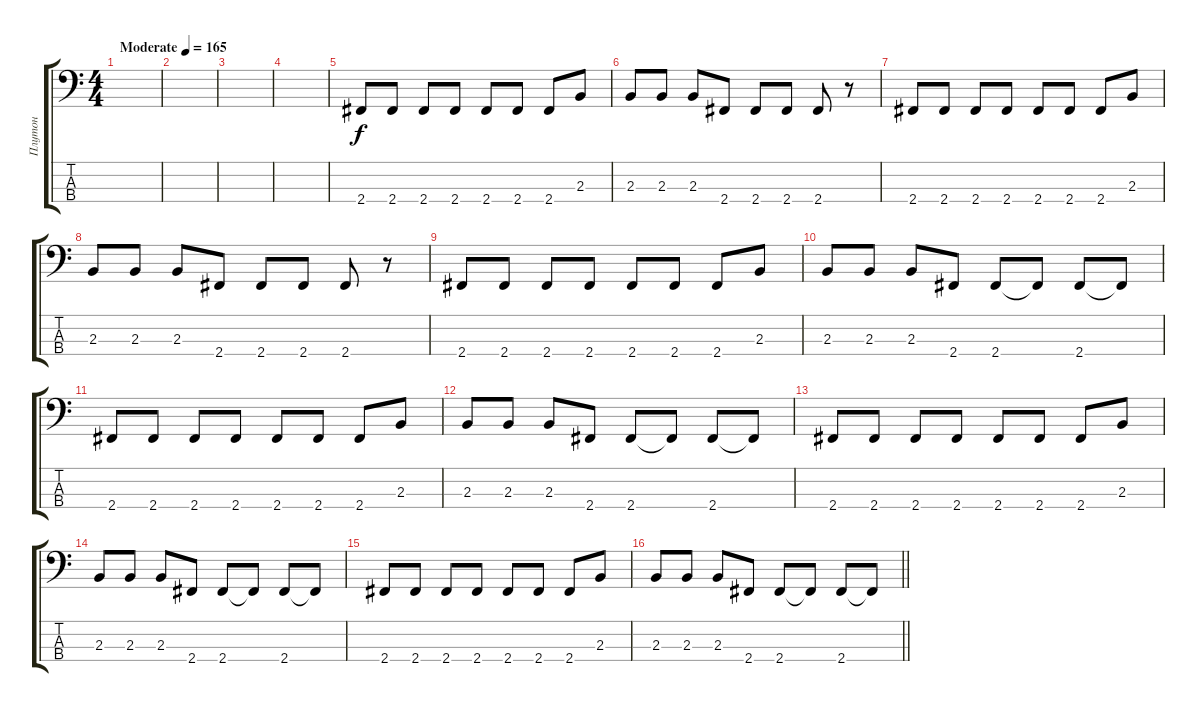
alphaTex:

\track ("Плутон" "Плутон") {instrument electricbassfinger}
\staff {score tabs}
\tuning (G2 D2 A1 E1) {hide}
\ts (4 4)
\tempo (165 "Moderate")
\clef f4
\ks c
|
|
|
|
2.4.8 2.4.8 2.4.8 2.4.8 2.4.8 2.4.8 2.4.8 2.3.8 |
2.3.8 2.3.8 2.3.8 2.4.8 2.4.8 2.4.8 2.4.8 r.8 |
2.4.8 2.4.8 2.4.8 2.4.8 2.4.8 2.4.8 2.4.8 2.3.8 |
2.3.8 2.3.8 2.3.8 2.4.8 2.4.8 2.4.8 2.4.8 r.8 |
2.4.8 2.4.8 2.4.8 2.4.8 2.4.8 2.4.8 2.4.8 2.3.8 |
2.3.8 2.3.8 2.3.8 2.4.8 2.4.8 2.4{t}.8 2.4.8 2.4{t}.8 |
2.4.8 2.4.8 2.4.8 2.4.8 2.4.8 2.4.8 2.4.8 2.3.8 |
2.3.8 2.3.8 2.3.8 2.4.8 2.4.8 2.4{t}.8 2.4.8 2.4{t}.8 |
2.4.8 2.4.8 2.4.8 2.4.8 2.4.8 2.4.8 2.4.8 2.3.8 |
2.3.8 2.3.8 2.3.8 2.4.8 2.4.8 2.4{t}.8 2.4.8 2.4{t}.8 |
2.4.8 2.4.8 2.4.8 2.4.8 2.4.8 2.4.8 2.4.8 2.3.8 |
\barLineRight lightlight
2.3.8 2.3.8 2.3.8 2.4.8 2.4.8 2.4{t}.8 2.4.8 2.4{t}.8
